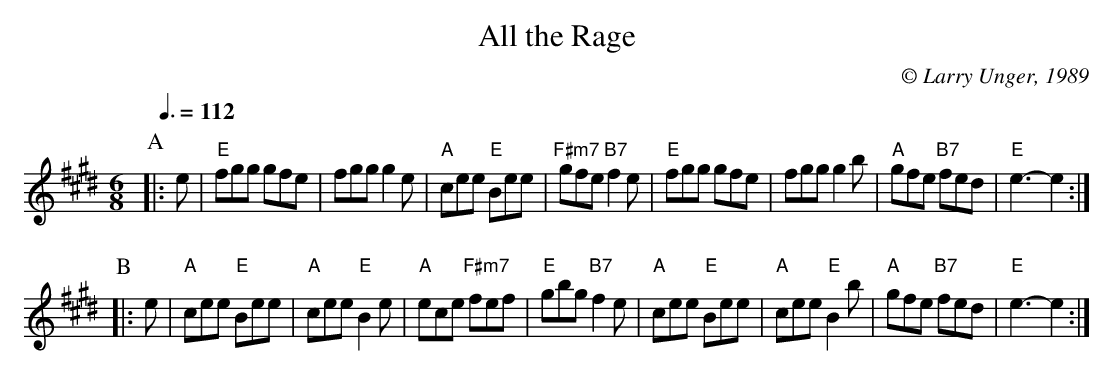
X:1
T:All the Rage
C:\251 Larry Unger, 1989
Q:3/8=112
M:6/8
K:E
P:A
|:e | "E"fgg gfe | fgg g2e | "A"cee "E"Bee | "F#m7"gfe "B7"f2e |\
"E"fgg gfe | fgg g2b | "A"gfe "B7"fed | "E"e3- e2 :|
P:B
|: e | "A"cee "E"Bee | "A"cee "E"B2e | "A"ece "F#m7"fef | "E"gbg "B7"f2e |\
"A"cee "E"Bee | "A"cee "E"B2b | "A"gfe "B7"fed | "E"e3- e2 :|
